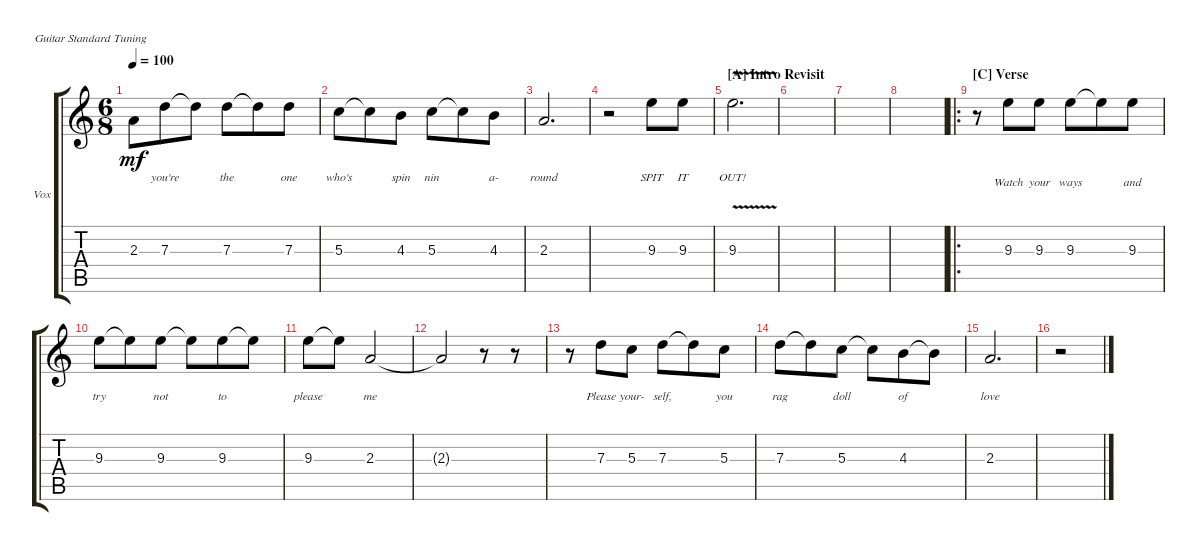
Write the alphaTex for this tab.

\defaultSystemsLayout 4
\bracketExtendMode groupsimilarinstruments
\firstSystemTrackNameOrientation horizontal
\otherSystemsTrackNameOrientation horizontal
\track ("Vox" "Vox") {instrument distortionguitar}
\staff {score tabs}
\tuning (E4 B3 G3 D3 A2 E2)
\ts (6 8)
\tempo 100
\clef g2
\ks aminor
2.3{t}.8{lyrics (0 "") lyrics (1 "") lyrics (2 "") lyrics (3 "") lyrics (4 "") dy mf} 7.3.8{lyrics (0 "you're") lyrics (1 "") lyrics (2 "") lyrics (3 "") lyrics (4 "")} 7.3{t}.8{lyrics (0 "") lyrics (1 "") lyrics (2 "") lyrics (3 "") lyrics (4 "")} 7.3.8{lyrics (0 "the") lyrics (1 "") lyrics (2 "") lyrics (3 "") lyrics (4 "")} 7.3{t}.8{lyrics (0 "") lyrics (1 "") lyrics (2 "") lyrics (3 "") lyrics (4 "")} 7.3.8{lyrics (0 "one") lyrics (1 "") lyrics (2 "") lyrics (3 "") lyrics (4 "")} |
5.3.8{lyrics (0 "who's") lyrics (1 "") lyrics (2 "") lyrics (3 "") lyrics (4 "")} 5.3{t}.8{lyrics (0 "") lyrics (1 "") lyrics (2 "") lyrics (3 "") lyrics (4 "")} 4.3.8{lyrics (0 "spin") lyrics (1 "") lyrics (2 "") lyrics (3 "") lyrics (4 "")} 5.3.8{lyrics (0 "nin") lyrics (1 "") lyrics (2 "") lyrics (3 "") lyrics (4 "")} 5.3{t}.8{lyrics (0 "") lyrics (1 "") lyrics (2 "") lyrics (3 "") lyrics (4 "")} 4.3.8{lyrics (0 "a-") lyrics (1 "") lyrics (2 "") lyrics (3 "") lyrics (4 "")} |
2.3.2{d lyrics (0 "round") lyrics (1 "") lyrics (2 "") lyrics (3 "") lyrics (4 "")} |
r.2 9.3.8{lyrics (0 "SPIT") lyrics (1 "") lyrics (2 "") lyrics (3 "") lyrics (4 "")} 9.3.8{lyrics (0 "IT") lyrics (1 "") lyrics (2 "") lyrics (3 "") lyrics (4 "")} |
\section ("A" "Intro Revisit")
9.3{v}.2{d lyrics (0 "OUT!") lyrics (1 "") lyrics (2 "") lyrics (3 "") lyrics (4 "")} |
|
|
|
\ro
\section ("C" "Verse")
r.8 9.3.8{lyrics (0 "") lyrics (1 "Watch") lyrics (2 "") lyrics (3 "") lyrics (4 "")} 9.3.8{lyrics (0 "") lyrics (1 "your") lyrics (2 "") lyrics (3 "") lyrics (4 "")} 9.3.8{lyrics (0 "") lyrics (1 "ways") lyrics (2 "") lyrics (3 "") lyrics (4 "")} 9.3{t}.8{lyrics (0 "") lyrics (1 "") lyrics (2 "") lyrics (3 "") lyrics (4 "")} 9.3.8{lyrics (0 "") lyrics (1 "and") lyrics (2 "") lyrics (3 "") lyrics (4 "")} |
9.3.8{lyrics (0 "") lyrics (1 "try") lyrics (2 "") lyrics (3 "") lyrics (4 "")} 9.3{t}.8{lyrics (0 "") lyrics (1 "") lyrics (2 "") lyrics (3 "") lyrics (4 "")} 9.3.8{lyrics (0 "") lyrics (1 "not") lyrics (2 "") lyrics (3 "") lyrics (4 "")} 9.3{t}.8{lyrics (0 "") lyrics (1 "") lyrics (2 "") lyrics (3 "") lyrics (4 "")} 9.3.8{lyrics (0 "") lyrics (1 "to") lyrics (2 "") lyrics (3 "") lyrics (4 "")} 9.3{t}.8{lyrics (0 "") lyrics (1 "") lyrics (2 "") lyrics (3 "") lyrics (4 "")} |
9.3.8{lyrics (0 "") lyrics (1 "please") lyrics (2 "") lyrics (3 "") lyrics (4 "")} 9.3{t}.8{lyrics (0 "") lyrics (1 "") lyrics (2 "") lyrics (3 "") lyrics (4 "")} 2.3.2{lyrics (0 "") lyrics (1 "me") lyrics (2 "") lyrics (3 "") lyrics (4 "")} |
2.3{t}.2{lyrics (0 "") lyrics (1 "") lyrics (2 "") lyrics (3 "") lyrics (4 "")} r.8 r.8{lyrics (0 "") lyrics (1 "") lyrics (2 "") lyrics (3 "") lyrics (4 "")} |
r.8{lyrics (0 "") lyrics (1 "") lyrics (2 "") lyrics (3 "") lyrics (4 "")} 7.3.8{lyrics (0 "") lyrics (1 "Please") lyrics (2 "") lyrics (3 "") lyrics (4 "")} 5.3.8{lyrics (0 "") lyrics (1 "your-") lyrics (2 "") lyrics (3 "") lyrics (4 "")} 7.3.8{lyrics (0 "") lyrics (1 "self,") lyrics (2 "") lyrics (3 "") lyrics (4 "")} 7.3{t}.8{lyrics (0 "") lyrics (1 "") lyrics (2 "") lyrics (3 "") lyrics (4 "")} 5.3.8{lyrics (0 "") lyrics (1 "you") lyrics (2 "") lyrics (3 "") lyrics (4 "")} |
7.3.8{lyrics (0 "") lyrics (1 "rag") lyrics (2 "") lyrics (3 "") lyrics (4 "")} 7.3{t}.8{lyrics (0 "") lyrics (1 "") lyrics (2 "") lyrics (3 "") lyrics (4 "")} 5.3.8{lyrics (0 "") lyrics (1 "doll") lyrics (2 "") lyrics (3 "") lyrics (4 "")} 5.3{t}.8{lyrics (0 "") lyrics (1 "") lyrics (2 "") lyrics (3 "") lyrics (4 "")} 4.3.8{lyrics (0 "") lyrics (1 "of") lyrics (2 "") lyrics (3 "") lyrics (4 "")} 4.3{t}.8{lyrics (0 "") lyrics (1 "") lyrics (2 "") lyrics (3 "") lyrics (4 "")} |
2.3.2{d lyrics (0 "") lyrics (1 "love") lyrics (2 "") lyrics (3 "") lyrics (4 "")} |
r.2
